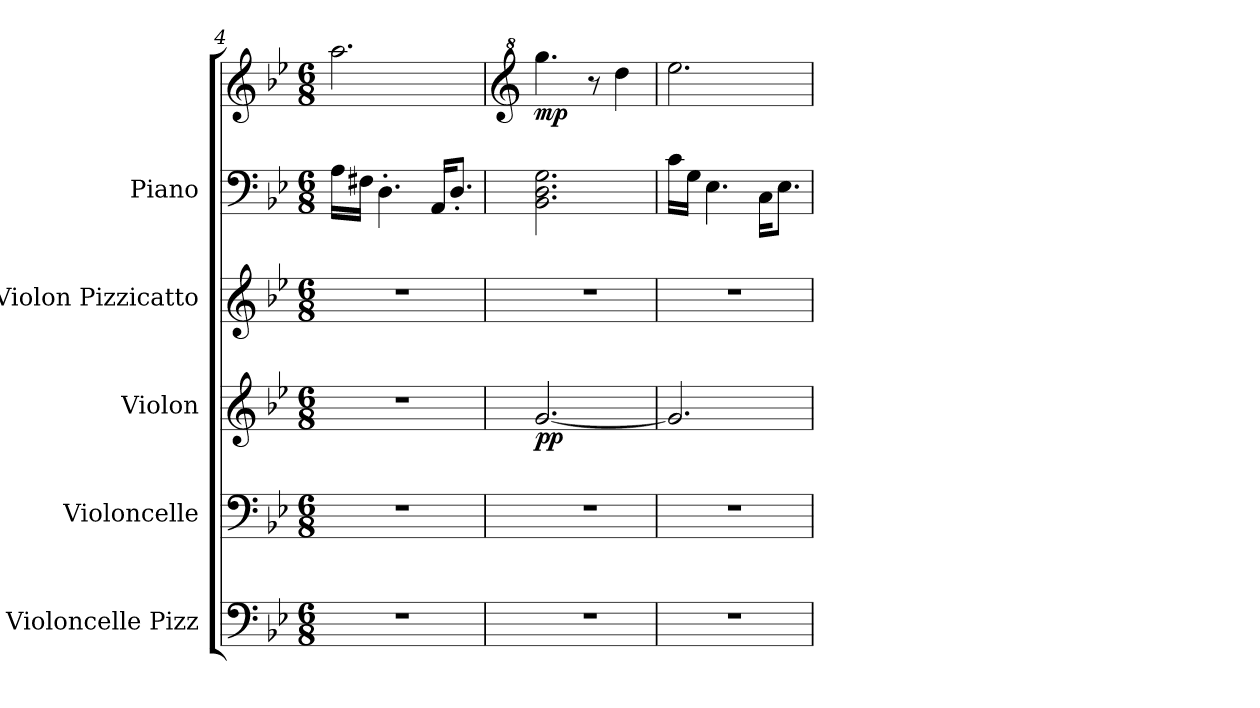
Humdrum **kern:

**kern	**kern	**kern	**dynam	**kern	**kern	**kern	**dynam
*part5	*part4	*part3	*part3	*part2	*part1	*part1	*part1
*staff6	*staff5	*staff4	*staff4	*staff3	*staff2	*staff1	*staff1/2
*I"Violoncelle Pizz	*I"Violoncelle	*I"Violon	*	*I"Violon Pizzicatto	*I"Piano	*	*
*I'Vlc Pizz	*I'Vlc	*I'Vln.	*	*I'Vln. Pizz.	*I'Pia.	*	*
*clefF4	*clefF4	*clefG2	*	*clefG2	*clefF4	*clefG2	*
*k[b-e-]	*k[b-e-]	*k[b-e-]	*	*k[b-e-]	*k[b-e-]	*k[b-e-]	*
*M6/8	*M6/8	*M6/8	*	*M6/8	*M6/8	*M6/8	*
=4	=4	=4	=4	=4	=4	=4	=4
2.r	2.r	2.r	.	2.r	16A\LL	2.aa\	.
.	.	.	.	.	16F#X\JJ	.	.
.	.	.	.	.	4.D'\	.	.
.	.	.	.	.	16AA/KL	.	.
.	.	.	.	.	8.D'/J	.	.
=5	=5	=5	=5	=5	=5	=5	=5
*	*	*	*	*	*	*clefG^2	*
!	!	!	!LO:DY:b	!	!	!	!LO:DY:b
2.r	2.r	[2.g/	pp	2.r	2.BB-\ 2.D\ 2.G\	4.ggg\	mp
.	.	.	.	.	.	8r	.
.	.	.	.	.	.	4ddd\	.
=6	=6	=6	=6	=6	=6	=6	=6
2.r	2.r	2.g/]	.	2.r	16c\LL	2.eee-\	.
.	.	.	.	.	16G\JJ	.	.
.	.	.	.	.	4.E-\	.	.
.	.	.	.	.	16C\KL	.	.
.	.	.	.	.	8.E-\J	.	.
=	=	=	=	=	=	=	=
*-	*-	*-	*-	*-	*-	*-	*-
